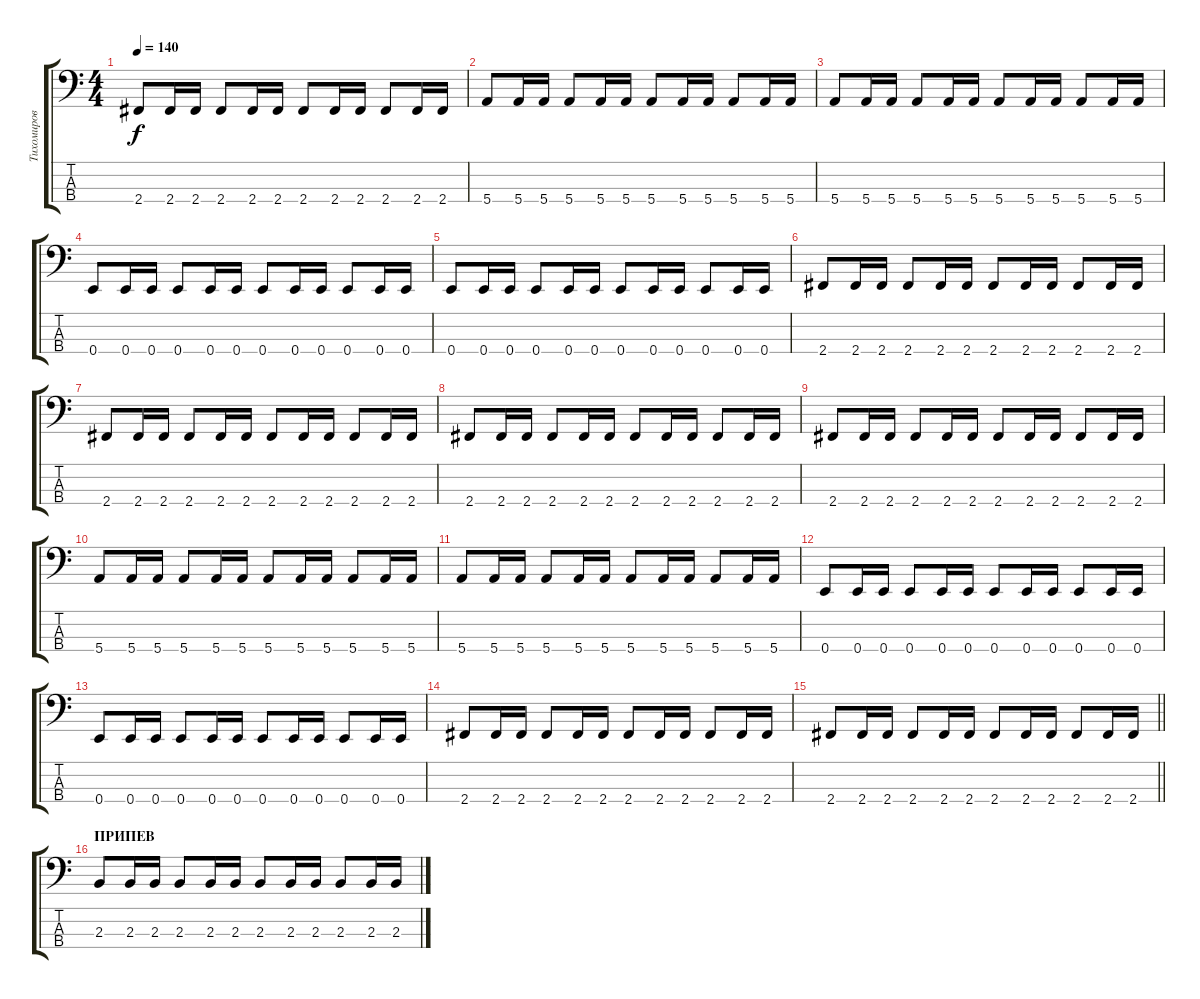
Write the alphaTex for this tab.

\track ("Тихомиров" "Тихомиров") {instrument electricbasspick}
\staff {score tabs}
\tuning (G2 D2 A1 E1) {hide}
\ts (4 4)
\tempo 140
\clef f4
\ks c
2.4.8{dy f} 2.4.16 2.4.16 2.4.8 2.4.16 2.4.16 2.4.8 2.4.16 2.4.16 2.4.8 2.4.16 2.4.16 |
5.4.8 5.4.16 5.4.16 5.4.8 5.4.16 5.4.16 5.4.8 5.4.16 5.4.16 5.4.8 5.4.16 5.4.16 |
5.4.8 5.4.16 5.4.16 5.4.8 5.4.16 5.4.16 5.4.8 5.4.16 5.4.16 5.4.8 5.4.16 5.4.16 |
0.4.8 0.4.16 0.4.16 0.4.8 0.4.16 0.4.16 0.4.8 0.4.16 0.4.16 0.4.8 0.4.16 0.4.16 |
0.4.8 0.4.16 0.4.16 0.4.8 0.4.16 0.4.16 0.4.8 0.4.16 0.4.16 0.4.8 0.4.16 0.4.16 |
2.4.8 2.4.16 2.4.16 2.4.8 2.4.16 2.4.16 2.4.8 2.4.16 2.4.16 2.4.8 2.4.16 2.4.16 |
2.4.8 2.4.16 2.4.16 2.4.8 2.4.16 2.4.16 2.4.8 2.4.16 2.4.16 2.4.8 2.4.16 2.4.16 |
2.4.8 2.4.16 2.4.16 2.4.8 2.4.16 2.4.16 2.4.8 2.4.16 2.4.16 2.4.8 2.4.16 2.4.16 |
2.4.8 2.4.16 2.4.16 2.4.8 2.4.16 2.4.16 2.4.8 2.4.16 2.4.16 2.4.8 2.4.16 2.4.16 |
5.4.8 5.4.16 5.4.16 5.4.8 5.4.16 5.4.16 5.4.8 5.4.16 5.4.16 5.4.8 5.4.16 5.4.16 |
5.4.8 5.4.16 5.4.16 5.4.8 5.4.16 5.4.16 5.4.8 5.4.16 5.4.16 5.4.8 5.4.16 5.4.16 |
0.4.8 0.4.16 0.4.16 0.4.8 0.4.16 0.4.16 0.4.8 0.4.16 0.4.16 0.4.8 0.4.16 0.4.16 |
0.4.8 0.4.16 0.4.16 0.4.8 0.4.16 0.4.16 0.4.8 0.4.16 0.4.16 0.4.8 0.4.16 0.4.16 |
2.4.8 2.4.16 2.4.16 2.4.8 2.4.16 2.4.16 2.4.8 2.4.16 2.4.16 2.4.8 2.4.16 2.4.16 |
\barLineRight lightlight
2.4.8 2.4.16 2.4.16 2.4.8 2.4.16 2.4.16 2.4.8 2.4.16 2.4.16 2.4.8 2.4.16 2.4.16 |
\section ("" "ПРИПЕВ")
2.3.8 2.3.16 2.3.16 2.3.8 2.3.16 2.3.16 2.3.8 2.3.16 2.3.16 2.3.8 2.3.16 2.3.16
